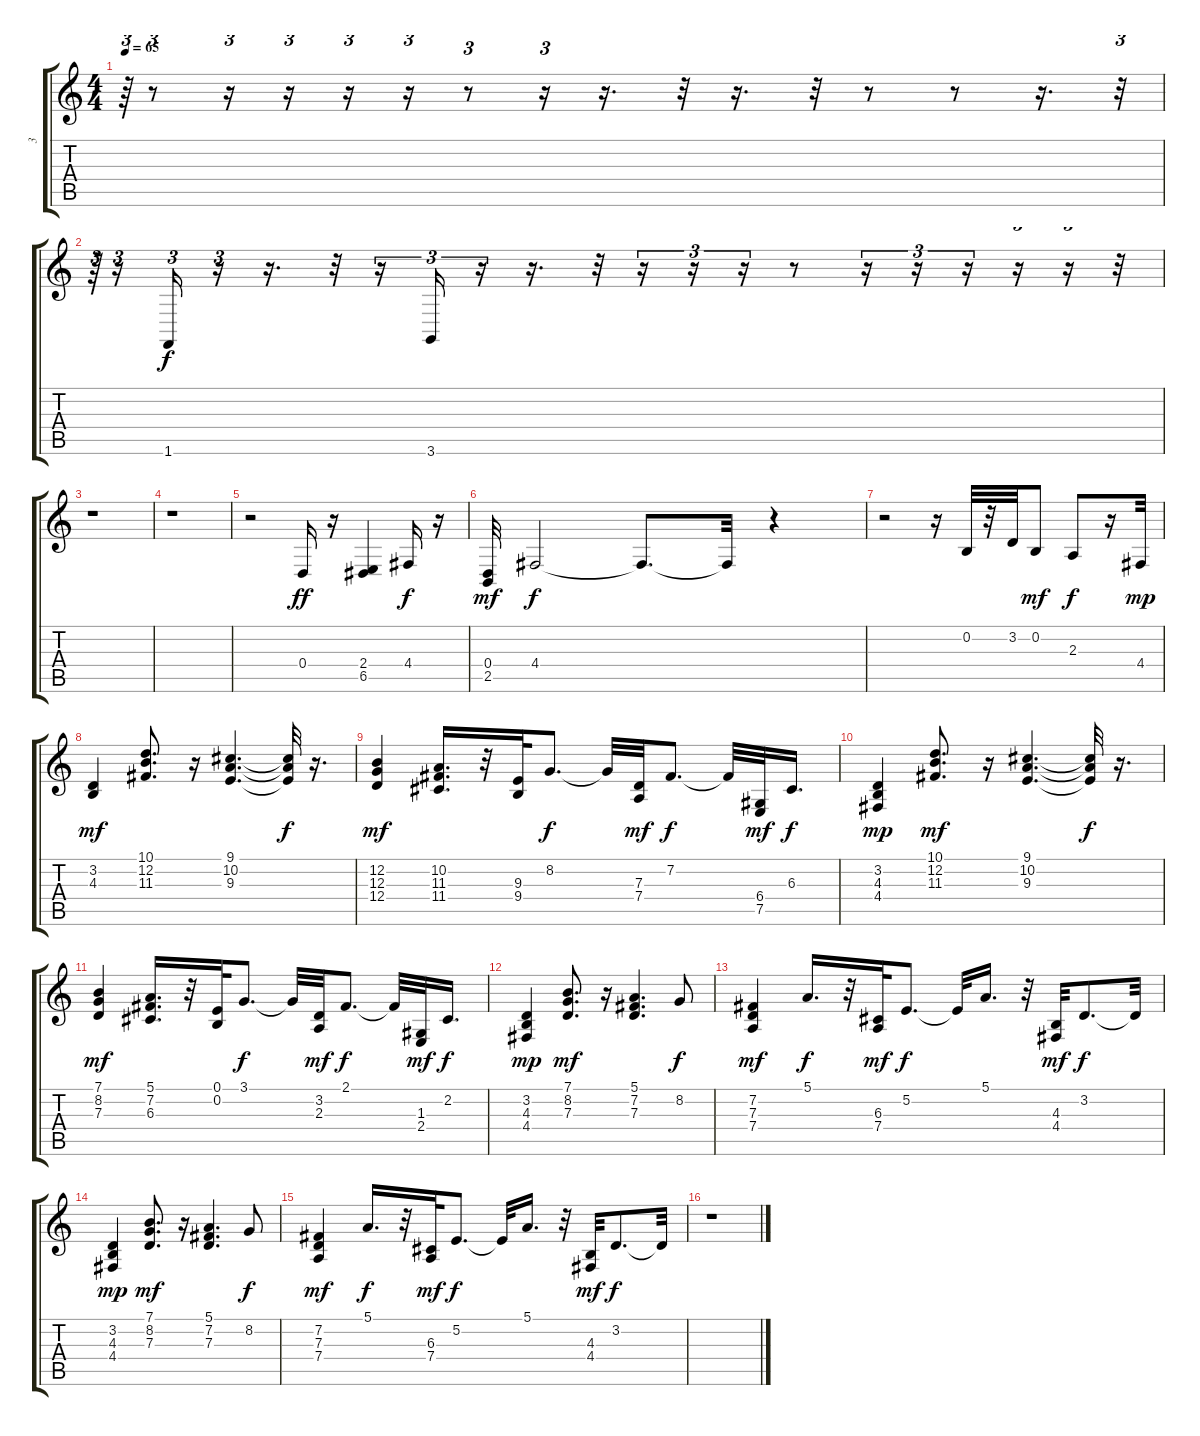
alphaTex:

\track ("3" "3") {instrument piccolo}
\staff {score tabs}
\tuning (E4 B3 G3 D3 A2 E2) {hide}
\ts (4 4)
\tempo 65
\clef g2
\ks c
r.64{tu (3 2) dy f} r.8{tu (3 2)} r.16{tu (3 2)} r.16{tu (3 2)} r.16{tu (3 2)} r.16{tu (3 2)} r.8{tu (3 2)} r.16{tu (3 2)} r.16{d} r.32 r.16{d} r.32 r.8 r.8 r.16{d} r.32{tu (3 2)} |
r.64{tu (3 2)} r.16{tu (3 2)} 1.6.16{tu (3 2)} r.16{tu (3 2)} r.16{d} r.32 r.16{tu (3 2)} 3.6.16{tu (3 2)} r.16{tu (3 2)} r.16{d} r.32 r.16{tu (3 2)} r.16{tu (3 2)} r.16{tu (3 2)} r.8 r.16{tu (3 2)} r.16{tu (3 2)} r.16{tu (3 2)} r.16{tu (3 2)} r.16{tu (3 2)} r.32 |
r.1 |
r.1 |
r.2 0.4.16{dy ff volume 12 balance 10 instrument electricguitarclean} r.16 (2.4 6.5).4 4.4.16{dy f} r.16 |
(0.4 2.5).32{dy mf} 4.4.2{dy f} 4.4{t}.8{d} 4.4{t}.32 r.4 |
r.2 r.16 0.2.32 r.32 3.2.32 0.2.8{dy mf} 2.3.8{dy f} r.16 4.4.32{dy mp} |
(3.2 4.3).4{dy mf} (10.1 12.2 11.3).8{d} r.16 (9.1 10.2 9.3).4{d} (9.1{t} 10.2{t} 9.3{t}).32{dy f} r.16{d} |
(12.2 12.3 12.4).4{dy mf} (10.2 11.3 11.4).16{d} r.32 (9.3 9.4).32 8.2.8{d dy f} 8.2{t}.32 (7.3 7.4).32{dy mf} 7.2.8{d dy f} 7.2{t}.32 (6.4 7.5).32{dy mf} 6.3.16{d dy f} |
(3.2 4.3 4.4).4{dy mp} (10.1 12.2 11.3).8{d dy mf} r.16 (9.1 10.2 9.3).4{d} (9.1{t} 10.2{t} 9.3{t}).32{dy f} r.16{d} |
(7.1 8.2 7.3).4{dy mf} (5.1 7.2 6.3).16{d} r.32 (0.1 0.2).32 3.1.8{d dy f} 3.1{t}.32 (3.2 2.3).32{dy mf} 2.1.8{d dy f} 2.1{t}.32 (1.3 2.4).32{dy mf} 2.2.16{d dy f} |
(3.2 4.3 4.4).4{dy mp} (7.1 8.2 7.3).8{d dy mf} r.16 (5.1 7.2 7.3).4{d} 8.2.8{dy f} |
(7.2 7.3 7.4).4{dy mf} 5.1.16{d dy f} r.32 (6.3 7.4).32{dy mf} 5.2.8{d dy f} 5.2{t}.32 5.1.16{d} r.32 (4.3 4.4).32{dy mf} 3.2.8{d dy f} 3.2{t}.32 |
(3.2 4.3 4.4).4{dy mp} (7.1 8.2 7.3).8{d dy mf} r.16 (5.1 7.2 7.3).4{d} 8.2.8{dy f} |
(7.2 7.3 7.4).4{dy mf} 5.1.16{d dy f} r.32 (6.3 7.4).32{dy mf} 5.2.8{d dy f} 5.2{t}.32 5.1.16{d} r.32 (4.3 4.4).32{dy mf} 3.2.8{d dy f} 3.2{t}.32 |
r.1
